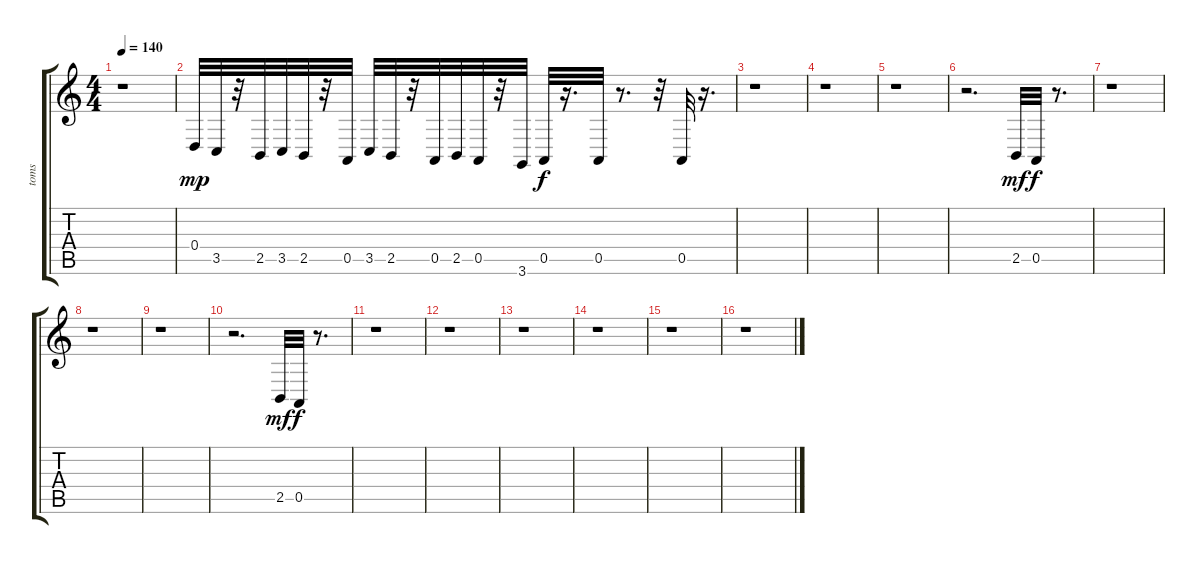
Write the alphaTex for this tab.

\track ("toms" "toms") {instrument acousticgrandpiano}
\staff {score tabs}
\tuning (E4 B3 G3 D3 A2 E2) {hide}
\ts (4 4)
\tempo 140
\clef g2
\ks c
r.1{dy f} |
0.4.32{dy mp} 3.5.32 r.32 2.5.32 3.5.32 2.5.32 r.32 0.5.32 3.5.32 2.5.32 r.32 0.5.32 2.5.32 0.5.32 r.32 3.6.32 0.5.32{dy f} r.16{d} 0.5.32 r.8{d} r.32 0.5.32 r.16{d} |
r.1 |
r.1 |
r.1 |
r.2{d} 2.5.32{dy mf} 0.5.32{dy f} r.8{d} |
r.1 |
r.1 |
r.1 |
r.2{d} 2.5.32{dy mf} 0.5.32{dy f} r.8{d} |
r.1 |
r.1 |
r.1 |
r.1 |
r.1 |
r.1
